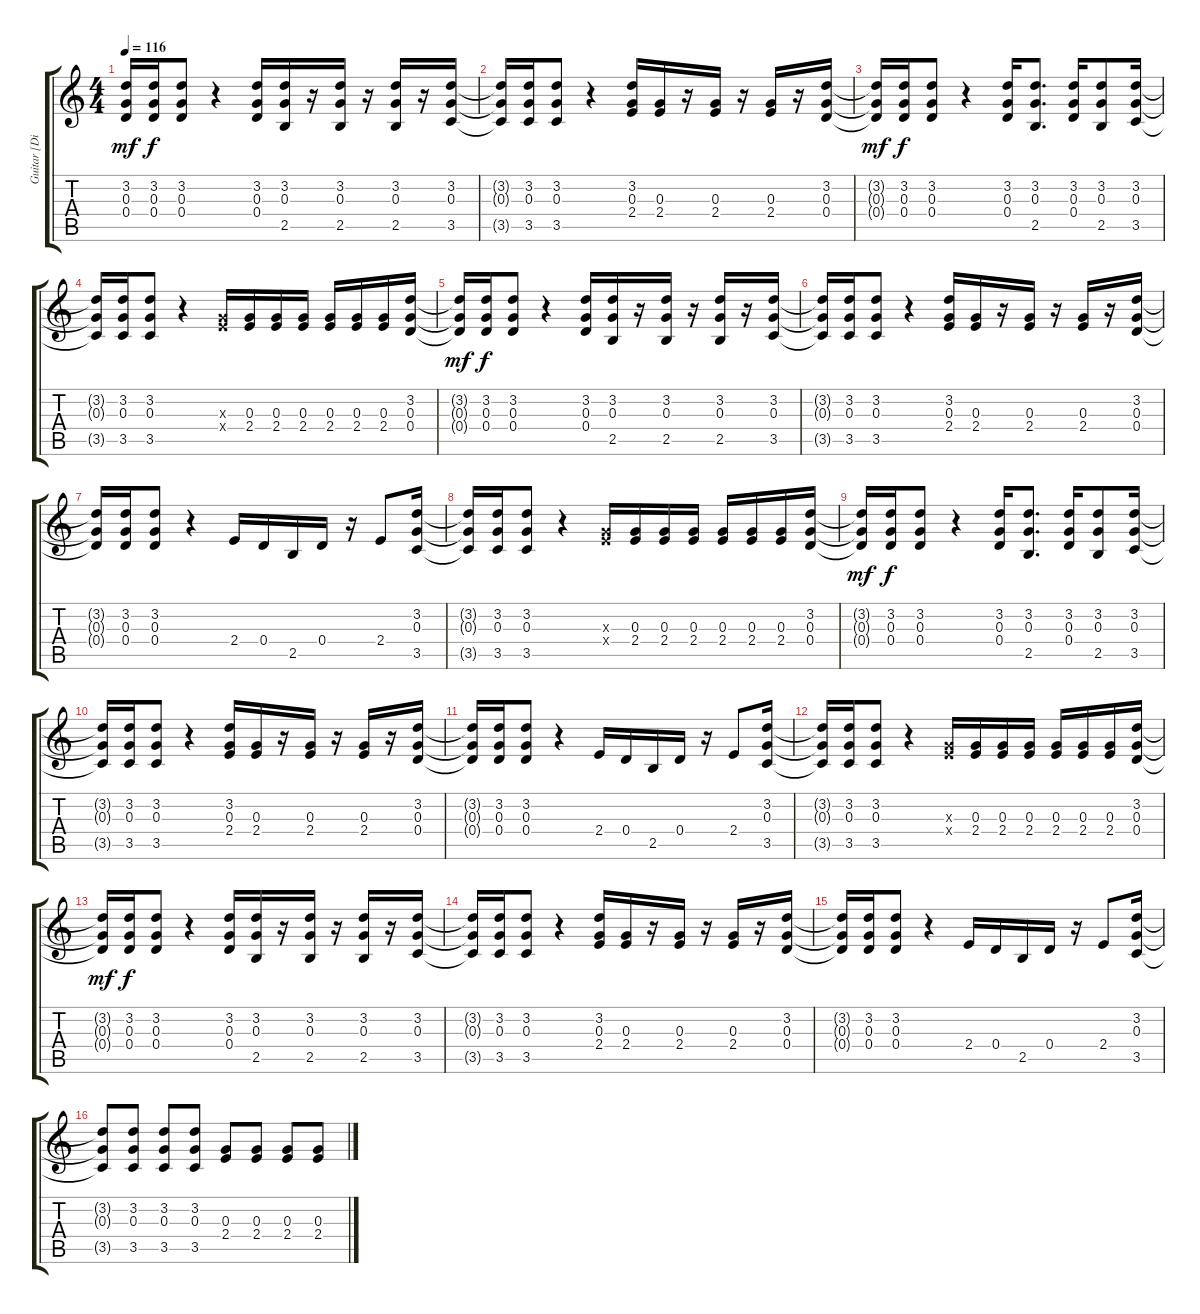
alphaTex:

\track ("Guitar [Distortion] (Si)" "Guitar [Di") {instrument distortionguitar}
\staff {score tabs}
\tuning (E4 B3 G3 D3 A2 D2) {hide}
\ts (4 4)
\tempo 116
\clef g2
\ks c
(3.2{t} 0.3{t} 0.4{t}).16{dy mf} (3.2 0.3 0.4).16{dy f} (3.2 0.3 0.4).8 r.4 (3.2 0.3 0.4).16 (3.2 0.3 2.5).16 r.16 (3.2 0.3 2.5).16 r.16 (3.2 0.3 2.5).16 r.16 (3.2 0.3 3.5).16 |
(3.2{t} 0.3{t} 3.5{t}).16 (3.2 0.3 3.5).16 (3.2 0.3 3.5).8 r.4 (3.2 0.3 2.4).16 (0.3 2.4).16 r.16 (0.3 2.4).16 r.16 (0.3 2.4).16 r.16 (3.2 0.3 0.4).16 |
(3.2{t} 0.3{t} 0.4{t}).16{dy mf} (3.2 0.3 0.4).16{dy f} (3.2 0.3 0.4).8 r.4 (3.2 0.3 0.4).16 (3.2 0.3 2.5).8{d} (3.2 0.3 0.4).16 (3.2 0.3 2.5).8 (3.2 0.3 3.5).16 |
(3.2{t} 0.3{t} 3.5{t}).16 (3.2 0.3 3.5).16 (3.2 0.3 3.5).8 r.4 (0.3{x} 2.4{x}).16 (0.3 2.4).16 (0.3 2.4).16 (0.3 2.4).16 (0.3 2.4).16 (0.3 2.4).16 (0.3 2.4).16 (3.2 0.3 0.4).16 |
(3.2{t} 0.3{t} 0.4{t}).16{dy mf} (3.2 0.3 0.4).16{dy f} (3.2 0.3 0.4).8 r.4 (3.2 0.3 0.4).16 (3.2 0.3 2.5).16 r.16 (3.2 0.3 2.5).16 r.16 (3.2 0.3 2.5).16 r.16 (3.2 0.3 3.5).16 |
(3.2{t} 0.3{t} 3.5{t}).16 (3.2 0.3 3.5).16 (3.2 0.3 3.5).8 r.4 (3.2 0.3 2.4).16 (0.3 2.4).16 r.16 (0.3 2.4).16 r.16 (0.3 2.4).16 r.16 (3.2 0.3 0.4).16 |
(3.2{t} 0.3{t} 0.4{t}).16 (3.2 0.3 0.4).16 (3.2 0.3 0.4).8 r.4 2.4.16 0.4.16 2.5.16 0.4.16 r.16 2.4.8 (3.2 0.3 3.5).16 |
(3.2{t} 0.3{t} 3.5{t}).16 (3.2 0.3 3.5).16 (3.2 0.3 3.5).8 r.4 (0.3{x} 2.4{x}).16 (0.3 2.4).16 (0.3 2.4).16 (0.3 2.4).16 (0.3 2.4).16 (0.3 2.4).16 (0.3 2.4).16 (3.2 0.3 0.4).16 |
(3.2{t} 0.3{t} 0.4{t}).16{dy mf} (3.2 0.3 0.4).16{dy f} (3.2 0.3 0.4).8 r.4 (3.2 0.3 0.4).16 (3.2 0.3 2.5).8{d} (3.2 0.3 0.4).16 (3.2 0.3 2.5).8 (3.2 0.3 3.5).16 |
(3.2{t} 0.3{t} 3.5{t}).16 (3.2 0.3 3.5).16 (3.2 0.3 3.5).8 r.4 (3.2 0.3 2.4).16 (0.3 2.4).16 r.16 (0.3 2.4).16 r.16 (0.3 2.4).16 r.16 (3.2 0.3 0.4).16 |
(3.2{t} 0.3{t} 0.4{t}).16 (3.2 0.3 0.4).16 (3.2 0.3 0.4).8 r.4 2.4.16 0.4.16 2.5.16 0.4.16 r.16 2.4.8 (3.2 0.3 3.5).16 |
(3.2{t} 0.3{t} 3.5{t}).16 (3.2 0.3 3.5).16 (3.2 0.3 3.5).8 r.4 (0.3{x} 2.4{x}).16 (0.3 2.4).16 (0.3 2.4).16 (0.3 2.4).16 (0.3 2.4).16 (0.3 2.4).16 (0.3 2.4).16 (3.2 0.3 0.4).16 |
(3.2{t} 0.3{t} 0.4{t}).16{dy mf} (3.2 0.3 0.4).16{dy f} (3.2 0.3 0.4).8 r.4 (3.2 0.3 0.4).16 (3.2 0.3 2.5).16 r.16 (3.2 0.3 2.5).16 r.16 (3.2 0.3 2.5).16 r.16 (3.2 0.3 3.5).16 |
(3.2{t} 0.3{t} 3.5{t}).16 (3.2 0.3 3.5).16 (3.2 0.3 3.5).8 r.4 (3.2 0.3 2.4).16 (0.3 2.4).16 r.16 (0.3 2.4).16 r.16 (0.3 2.4).16 r.16 (3.2 0.3 0.4).16 |
(3.2{t} 0.3{t} 0.4{t}).16 (3.2 0.3 0.4).16 (3.2 0.3 0.4).8 r.4 2.4.16 0.4.16 2.5.16 0.4.16 r.16 2.4.8 (3.2 0.3 3.5).16 |
(3.2{t} 0.3{t} 3.5{t}).8 (3.2 0.3 3.5).8 (3.2 0.3 3.5).8 (3.2 0.3 3.5).8 (0.3 2.4).8 (0.3 2.4).8 (0.3 2.4).8 (0.3 2.4).8
